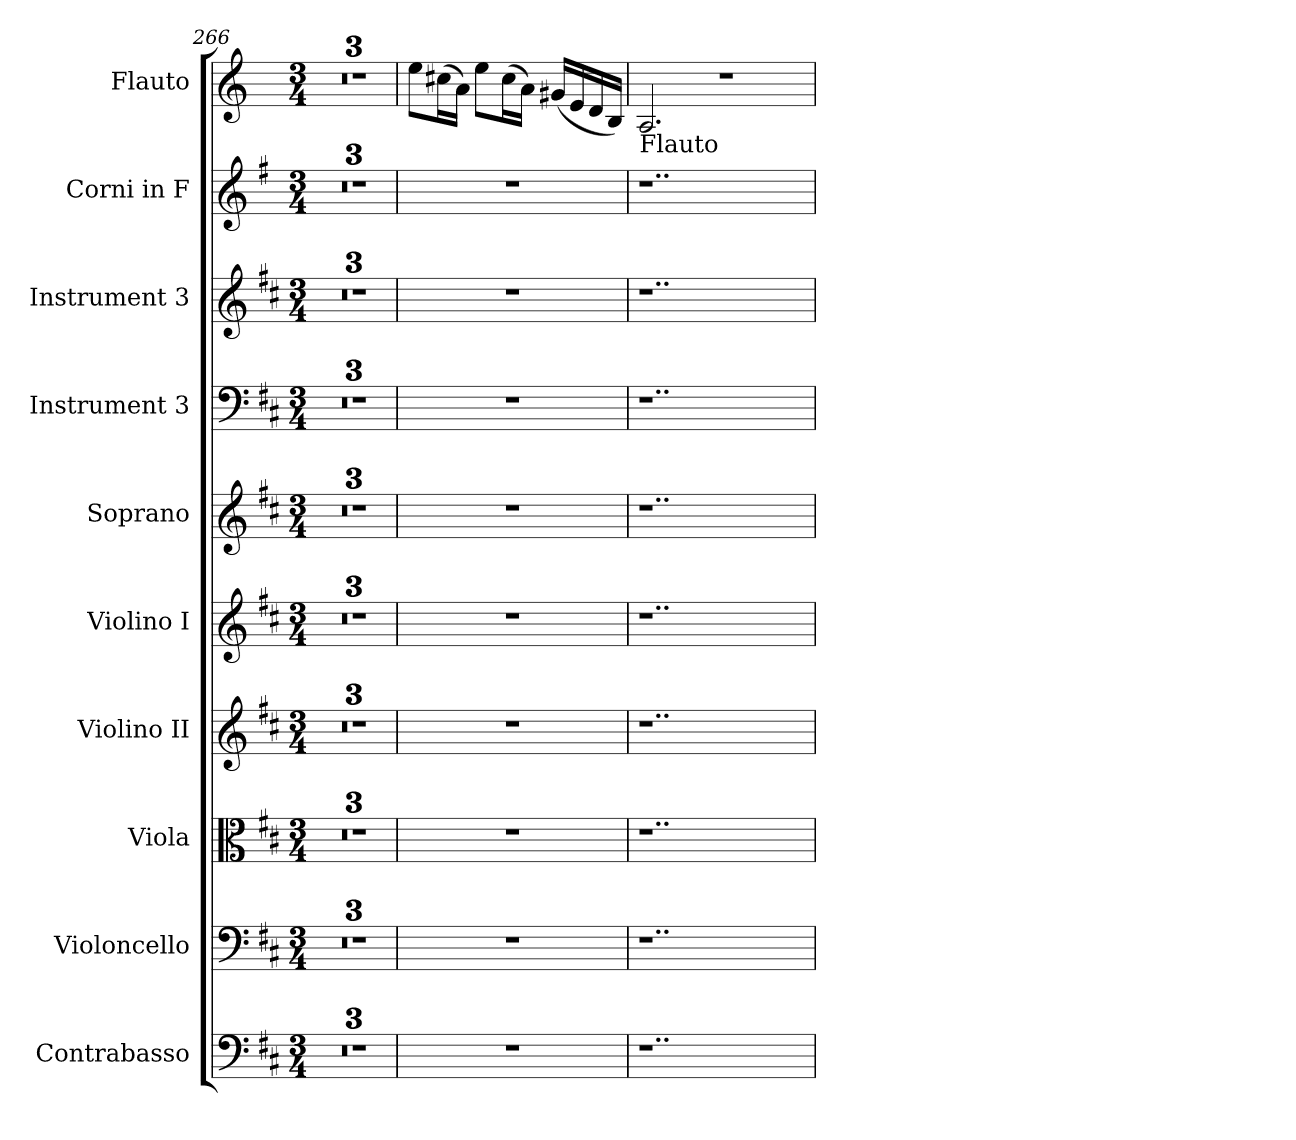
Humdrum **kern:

**kern	**kern	**kern	**kern	**kern	**kern	**kern	**kern	**kern	**kern
*part10	*part9	*part8	*part7	*part6	*part5	*part4	*part3	*part2	*part1
*staff10	*staff9	*staff8	*staff7	*staff6	*staff5	*staff4	*staff3	*staff2	*staff1
*I"Contrabasso	*I"Violoncello	*I"Viola	*I"Violino II	*I"Violino I	*I"Soprano	*I"Instrument 3	*I"Instrument 3	*I"Corni in F	*I"Flauto
*I'Cb.	*I'Vc.	*I'Vla.	*I'Vln. II	*I'Vln. I	*I'S	*	*	*I'Cor.	*I'Fl.
*clefF4	*clefF4	*clefC3	*clefG2	*clefG2	*clefG2	*clefF4	*clefG2	*clefG2	*clefG2
*ITrd1c2	*ITrd1c2	*ITrd1c2	*ITrd1c2	*ITrd1c2	*ITrd1c2	*ITrd1c2	*ITrd1c2	*ITrd4c7	*ITrd1c2
*k[]	*k[]	*k[]	*k[]	*k[]	*k[]	*k[]	*k[]	*k[]	*k[b-e-]
*C:	*C:	*C:	*C:	*C:	*C:	*C:	*C:	*C:	*B-:
*M3/4	*M3/4	*M3/4	*M3/4	*M3/4	*M3/4	*M3/4	*M3/4	*M3/4	*M3/4
=266	=266	=266	=266	=266	=266	=266	=266	=266	=266
2.r	2.r	2.r	2.r	2.r	2.r	2.r	2.r	2.r	2.r
=267	=267	=267	=267	=267	=267	=267	=267	=267	=267
2.r	2.r	2.r	2.r	2.r	2.r	2.r	2.r	2.r	2.r
=268	=268	=268	=268	=268	=268	=268	=268	=268	=268
2.r	2.r	2.r	2.r	2.r	2.r	2.r	2.r	2.r	2.r
=269	=269	=269	=269	=269	=269	=269	=269	=269	=269
2.r	2.r	2.r	2.r	2.r	2.r	2.r	2.r	2.r	8dd\L
.	.	.	.	.	.	.	.	.	(>16bn\
.	.	.	.	.	.	.	.	.	16g\J)
.	.	.	.	.	.	.	.	.	8dd\L
.	.	.	.	.	.	.	.	.	(>16b\
.	.	.	.	.	.	.	.	.	16g\J)
.	.	.	.	.	.	.	.	.	(<16f#X/L
.	.	.	.	.	.	.	.	.	16d/
.	.	.	.	.	.	.	.	.	16c/
.	.	.	.	.	.	.	.	.	16A/J)
=270	=270	=270	=270	=270	=270	=270	=270	=270	=270
!	!	!	!	!	!	!	!	!	!LO:TX:b:t=Flauto
1..r	1..r	1..r	1..r	1..r	1..r	1..r	1..r	1..r	2.G/
.	.	.	.	.	.	.	.	.	1r
=	=	=	=	=	=	=	=	=	=
*-	*-	*-	*-	*-	*-	*-	*-	*-	*-
